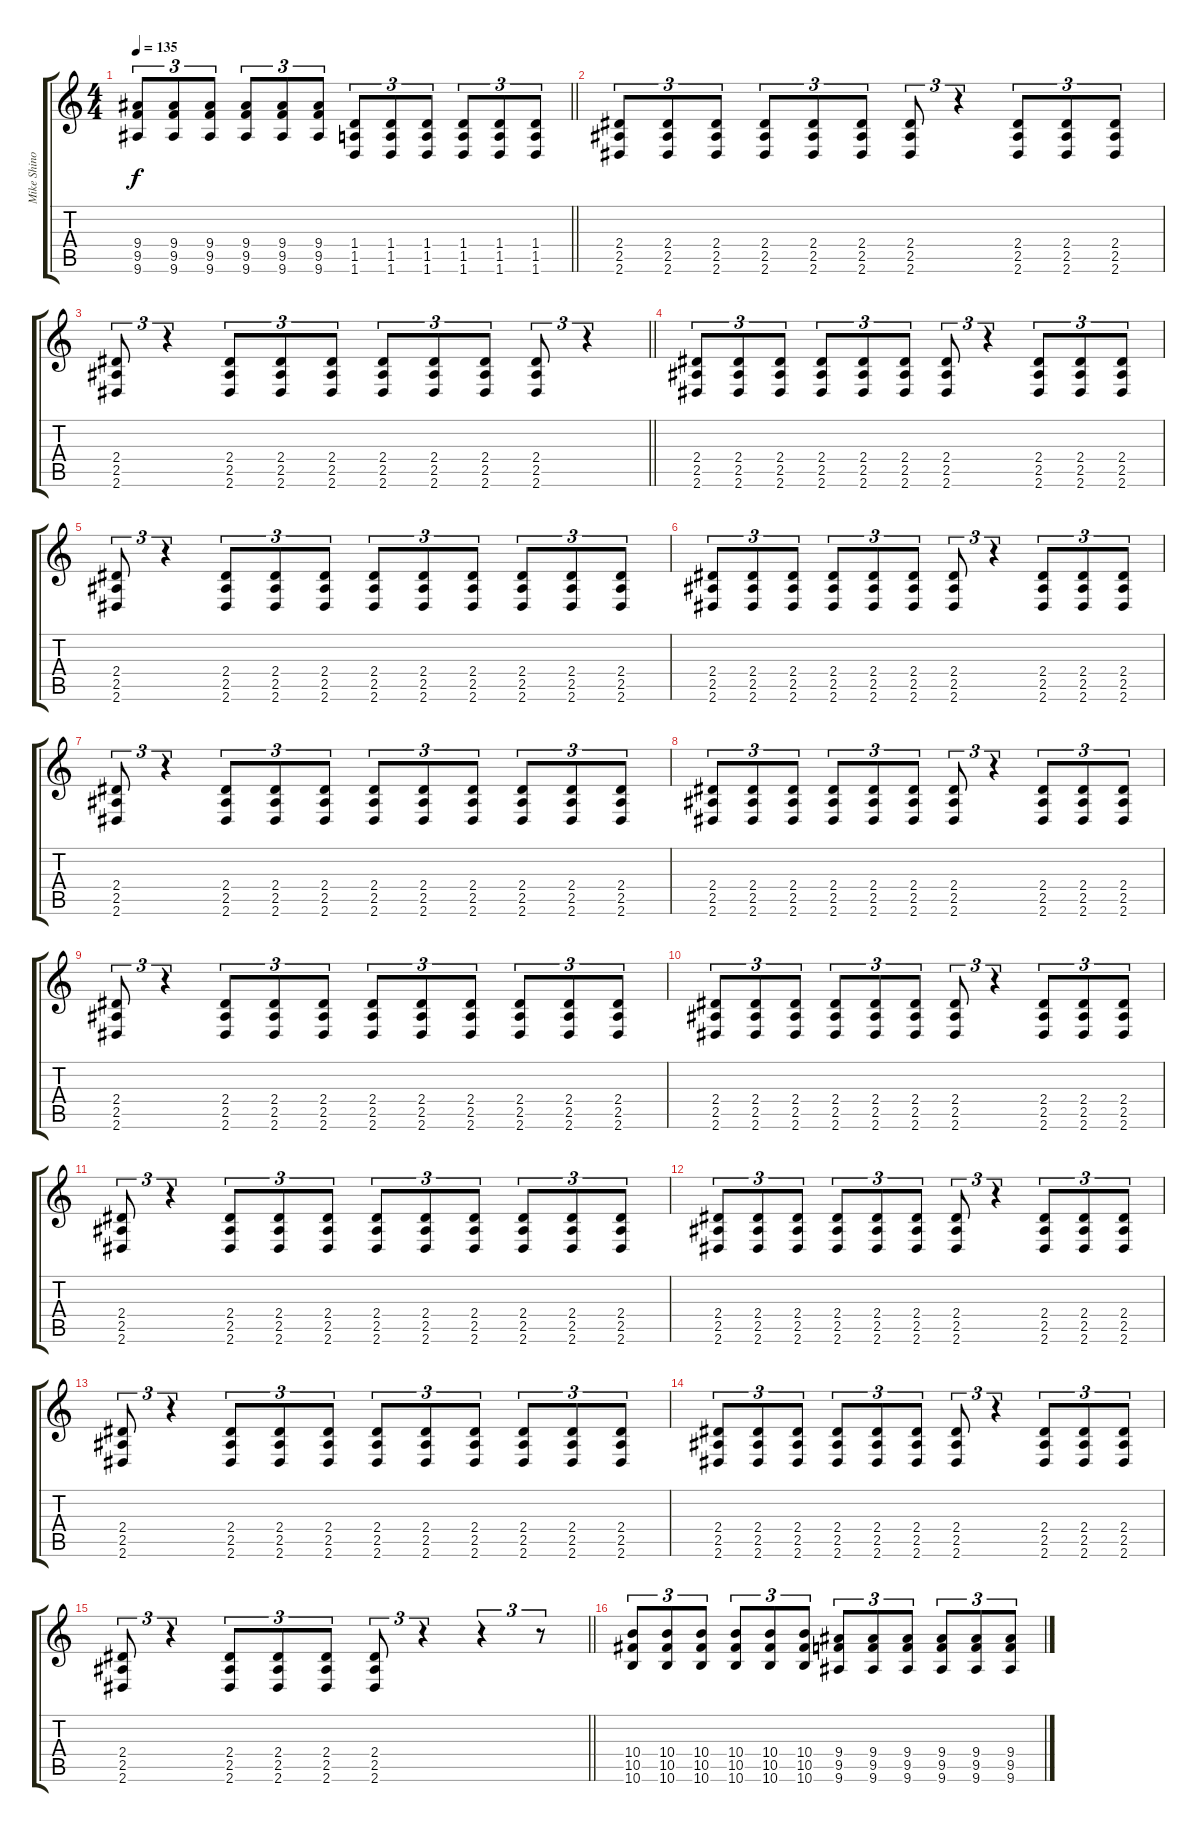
\track ("Mike Shinoda [Guitar]" "Mike Shino") {instrument distortionguitar}
\staff {score tabs}
\tuning (Eb4 Bb3 Gb3 Db3 Ab2 Db2) {hide}
\ts (4 4)
\tempo 135
\clef g2
\barLineRight lightlight
\ks c
(9.4 9.5 9.6).8{tu (3 2) dy f} (9.4 9.5 9.6).8{tu (3 2)} (9.4 9.5 9.6).8{tu (3 2)} (9.4 9.5 9.6).8{tu (3 2)} (9.4 9.5 9.6).8{tu (3 2)} (9.4 9.5 9.6).8{tu (3 2)} (1.4 1.5 1.6).8{tu (3 2)} (1.4 1.5 1.6).8{tu (3 2)} (1.4 1.5 1.6).8{tu (3 2)} (1.4 1.5 1.6).8{tu (3 2)} (1.4 1.5 1.6).8{tu (3 2)} (1.4 1.5 1.6).8{tu (3 2)} |
(2.4 2.5 2.6).8{tu (3 2)} (2.4 2.5 2.6).8{tu (3 2)} (2.4 2.5 2.6).8{tu (3 2)} (2.4 2.5 2.6).8{tu (3 2)} (2.4 2.5 2.6).8{tu (3 2)} (2.4 2.5 2.6).8{tu (3 2)} (2.4 2.5 2.6).8{tu (3 2)} r.4{tu (3 2)} (2.4 2.5 2.6).8{tu (3 2)} (2.4 2.5 2.6).8{tu (3 2)} (2.4 2.5 2.6).8{tu (3 2)} |
\barLineRight lightlight
(2.4 2.5 2.6).8{tu (3 2)} r.4{tu (3 2)} (2.4 2.5 2.6).8{tu (3 2)} (2.4 2.5 2.6).8{tu (3 2)} (2.4 2.5 2.6).8{tu (3 2)} (2.4 2.5 2.6).8{tu (3 2)} (2.4 2.5 2.6).8{tu (3 2)} (2.4 2.5 2.6).8{tu (3 2)} (2.4 2.5 2.6).8{tu (3 2)} r.4{tu (3 2)} |
(2.4 2.5 2.6).8{tu (3 2)} (2.4 2.5 2.6).8{tu (3 2)} (2.4 2.5 2.6).8{tu (3 2)} (2.4 2.5 2.6).8{tu (3 2)} (2.4 2.5 2.6).8{tu (3 2)} (2.4 2.5 2.6).8{tu (3 2)} (2.4 2.5 2.6).8{tu (3 2)} r.4{tu (3 2)} (2.4 2.5 2.6).8{tu (3 2)} (2.4 2.5 2.6).8{tu (3 2)} (2.4 2.5 2.6).8{tu (3 2)} |
(2.4 2.5 2.6).8{tu (3 2)} r.4{tu (3 2)} (2.4 2.5 2.6).8{tu (3 2)} (2.4 2.5 2.6).8{tu (3 2)} (2.4 2.5 2.6).8{tu (3 2)} (2.4 2.5 2.6).8{tu (3 2)} (2.4 2.5 2.6).8{tu (3 2)} (2.4 2.5 2.6).8{tu (3 2)} (2.4 2.5 2.6).8{tu (3 2)} (2.4 2.5 2.6).8{tu (3 2)} (2.4 2.5 2.6).8{tu (3 2)} |
(2.4 2.5 2.6).8{tu (3 2)} (2.4 2.5 2.6).8{tu (3 2)} (2.4 2.5 2.6).8{tu (3 2)} (2.4 2.5 2.6).8{tu (3 2)} (2.4 2.5 2.6).8{tu (3 2)} (2.4 2.5 2.6).8{tu (3 2)} (2.4 2.5 2.6).8{tu (3 2)} r.4{tu (3 2)} (2.4 2.5 2.6).8{tu (3 2)} (2.4 2.5 2.6).8{tu (3 2)} (2.4 2.5 2.6).8{tu (3 2)} |
(2.4 2.5 2.6).8{tu (3 2)} r.4{tu (3 2)} (2.4 2.5 2.6).8{tu (3 2)} (2.4 2.5 2.6).8{tu (3 2)} (2.4 2.5 2.6).8{tu (3 2)} (2.4 2.5 2.6).8{tu (3 2)} (2.4 2.5 2.6).8{tu (3 2)} (2.4 2.5 2.6).8{tu (3 2)} (2.4 2.5 2.6).8{tu (3 2)} (2.4 2.5 2.6).8{tu (3 2)} (2.4 2.5 2.6).8{tu (3 2)} |
(2.4 2.5 2.6).8{tu (3 2)} (2.4 2.5 2.6).8{tu (3 2)} (2.4 2.5 2.6).8{tu (3 2)} (2.4 2.5 2.6).8{tu (3 2)} (2.4 2.5 2.6).8{tu (3 2)} (2.4 2.5 2.6).8{tu (3 2)} (2.4 2.5 2.6).8{tu (3 2)} r.4{tu (3 2)} (2.4 2.5 2.6).8{tu (3 2)} (2.4 2.5 2.6).8{tu (3 2)} (2.4 2.5 2.6).8{tu (3 2)} |
(2.4 2.5 2.6).8{tu (3 2)} r.4{tu (3 2)} (2.4 2.5 2.6).8{tu (3 2)} (2.4 2.5 2.6).8{tu (3 2)} (2.4 2.5 2.6).8{tu (3 2)} (2.4 2.5 2.6).8{tu (3 2)} (2.4 2.5 2.6).8{tu (3 2)} (2.4 2.5 2.6).8{tu (3 2)} (2.4 2.5 2.6).8{tu (3 2)} (2.4 2.5 2.6).8{tu (3 2)} (2.4 2.5 2.6).8{tu (3 2)} |
(2.4 2.5 2.6).8{tu (3 2)} (2.4 2.5 2.6).8{tu (3 2)} (2.4 2.5 2.6).8{tu (3 2)} (2.4 2.5 2.6).8{tu (3 2)} (2.4 2.5 2.6).8{tu (3 2)} (2.4 2.5 2.6).8{tu (3 2)} (2.4 2.5 2.6).8{tu (3 2)} r.4{tu (3 2)} (2.4 2.5 2.6).8{tu (3 2)} (2.4 2.5 2.6).8{tu (3 2)} (2.4 2.5 2.6).8{tu (3 2)} |
(2.4 2.5 2.6).8{tu (3 2)} r.4{tu (3 2)} (2.4 2.5 2.6).8{tu (3 2)} (2.4 2.5 2.6).8{tu (3 2)} (2.4 2.5 2.6).8{tu (3 2)} (2.4 2.5 2.6).8{tu (3 2)} (2.4 2.5 2.6).8{tu (3 2)} (2.4 2.5 2.6).8{tu (3 2)} (2.4 2.5 2.6).8{tu (3 2)} (2.4 2.5 2.6).8{tu (3 2)} (2.4 2.5 2.6).8{tu (3 2)} |
(2.4 2.5 2.6).8{tu (3 2)} (2.4 2.5 2.6).8{tu (3 2)} (2.4 2.5 2.6).8{tu (3 2)} (2.4 2.5 2.6).8{tu (3 2)} (2.4 2.5 2.6).8{tu (3 2)} (2.4 2.5 2.6).8{tu (3 2)} (2.4 2.5 2.6).8{tu (3 2)} r.4{tu (3 2)} (2.4 2.5 2.6).8{tu (3 2)} (2.4 2.5 2.6).8{tu (3 2)} (2.4 2.5 2.6).8{tu (3 2)} |
(2.4 2.5 2.6).8{tu (3 2)} r.4{tu (3 2)} (2.4 2.5 2.6).8{tu (3 2)} (2.4 2.5 2.6).8{tu (3 2)} (2.4 2.5 2.6).8{tu (3 2)} (2.4 2.5 2.6).8{tu (3 2)} (2.4 2.5 2.6).8{tu (3 2)} (2.4 2.5 2.6).8{tu (3 2)} (2.4 2.5 2.6).8{tu (3 2)} (2.4 2.5 2.6).8{tu (3 2)} (2.4 2.5 2.6).8{tu (3 2)} |
(2.4 2.5 2.6).8{tu (3 2)} (2.4 2.5 2.6).8{tu (3 2)} (2.4 2.5 2.6).8{tu (3 2)} (2.4 2.5 2.6).8{tu (3 2)} (2.4 2.5 2.6).8{tu (3 2)} (2.4 2.5 2.6).8{tu (3 2)} (2.4 2.5 2.6).8{tu (3 2)} r.4{tu (3 2)} (2.4 2.5 2.6).8{tu (3 2)} (2.4 2.5 2.6).8{tu (3 2)} (2.4 2.5 2.6).8{tu (3 2)} |
\barLineRight lightlight
(2.4 2.5 2.6).8{tu (3 2)} r.4{tu (3 2)} (2.4 2.5 2.6).8{tu (3 2)} (2.4 2.5 2.6).8{tu (3 2)} (2.4 2.5 2.6).8{tu (3 2)} (2.4 2.5 2.6).8{tu (3 2)} r.4{tu (3 2)} r.4{tu (3 2)} r.8{tu (3 2)} |
(10.4 10.5 10.6).8{tu (3 2)} (10.4 10.5 10.6).8{tu (3 2)} (10.4 10.5 10.6).8{tu (3 2)} (10.4 10.5 10.6).8{tu (3 2)} (10.4 10.5 10.6).8{tu (3 2)} (10.4 10.5 10.6).8{tu (3 2)} (9.4 9.5 9.6).8{tu (3 2)} (9.4 9.5 9.6).8{tu (3 2)} (9.4 9.5 9.6).8{tu (3 2)} (9.4 9.5 9.6).8{tu (3 2)} (9.4 9.5 9.6).8{tu (3 2)} (9.4 9.5 9.6).8{tu (3 2)}
